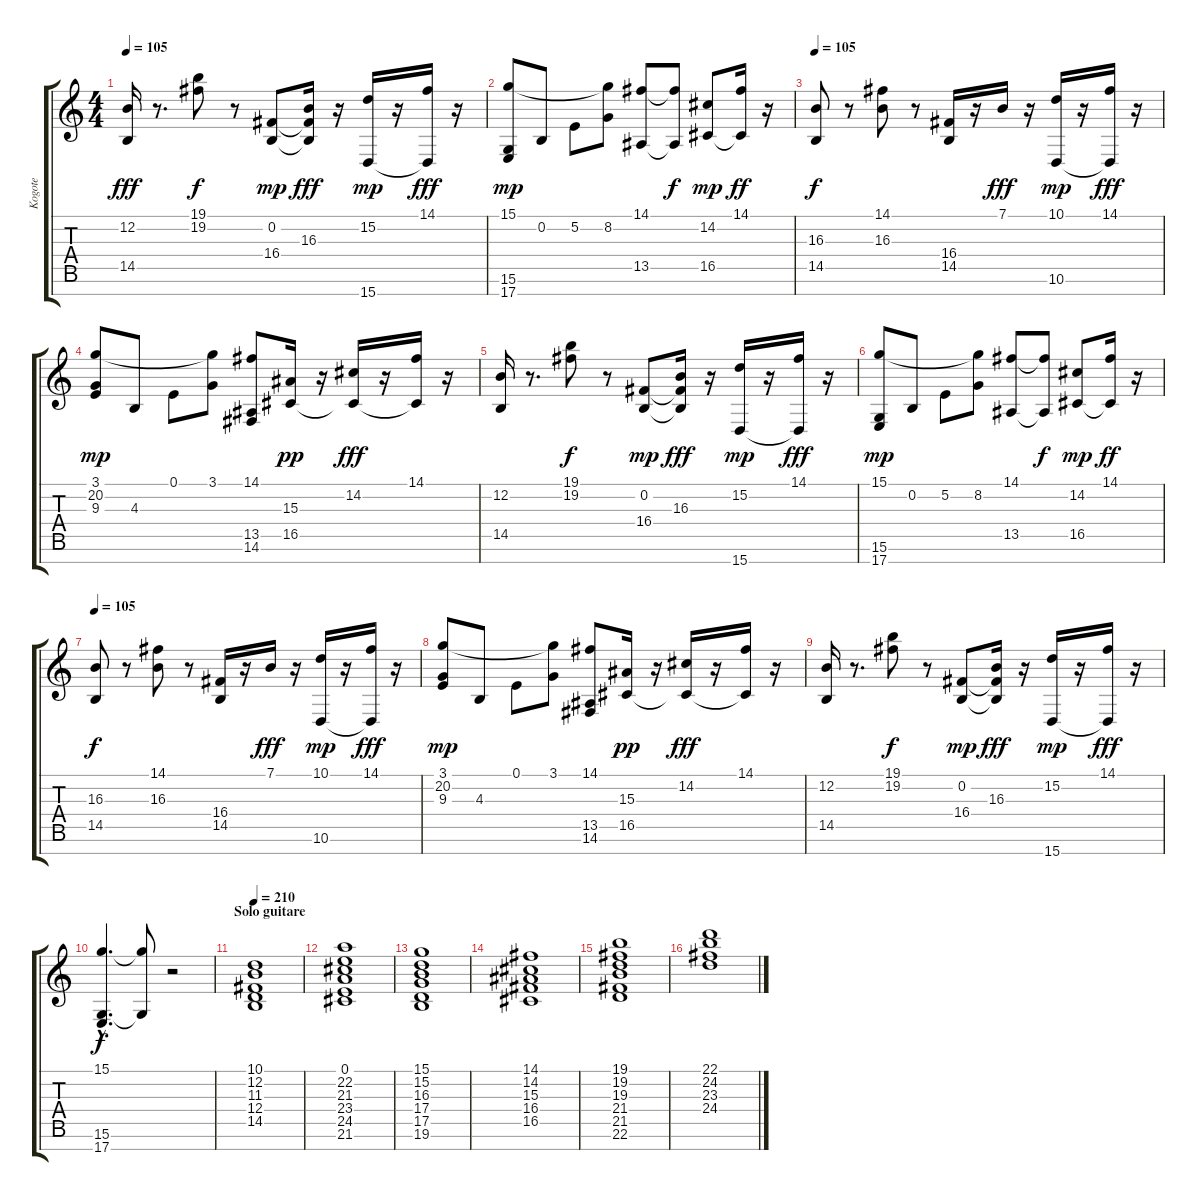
\track ("Kogote" "Kogote") {instrument drawbarorgan}
\staff {score tabs}
\tuning (E4 B3 G3 D3 A2 E2 B1) {hide}
\ts (4 4)
\tempo 105
\clef g2
\ks c
(12.2 14.5).16{dy fff} r.8{d} (19.1 19.2).8{dy f} r.8 (0.2 16.4).8{dy mp} (0.2{t} 16.3 16.4{t}).16{dy fff} r.16 (15.2 15.7).16{dy mp} r.16 (14.1 15.7{t}).16{dy fff} r.16 |
(15.1 15.6 17.7).8{dy mp} 0.2.8 5.2.8 (15.1{t} 8.2).8 (14.1 13.5).8 (14.1{t} 13.5{t}).8{dy f} (14.2 16.5).8{dy mp} (14.1 16.5{t}).16{dy ff} r.16 |
\tempo 105
(16.3 14.5).8{dy f} r.8 (14.1 16.3).8 r.8 (16.4 14.5).16 r.16 7.1.16{dy fff} r.16 (10.1 10.6).16{dy mp} r.16 (14.1 10.6{t}).16{dy fff} r.16 |
(3.1 20.2 9.3).8{dy mp} 4.3.8 0.1.8 (3.1 20.2{t}).8 (14.1 13.5 14.6).8 (15.3 16.5).16{dy pp} r.16 (14.2 16.5{t}).16{dy fff} r.16 (14.1 16.5{t}).16 r.16 |
(12.2 14.5).16 r.8{d} (19.1 19.2).8{dy f} r.8 (0.2 16.4).8{dy mp} (0.2{t} 16.3 16.4{t}).16{dy fff} r.16 (15.2 15.7).16{dy mp} r.16 (14.1 15.7{t}).16{dy fff} r.16 |
(15.1 15.6 17.7).8{dy mp} 0.2.8 5.2.8 (15.1{t} 8.2).8 (14.1 13.5).8 (14.1{t} 13.5{t}).8{dy f} (14.2 16.5).8{dy mp} (14.1 16.5{t}).16{dy ff} r.16 |
\tempo 105
(16.3 14.5).8{dy f} r.8 (14.1 16.3).8 r.8 (16.4 14.5).16 r.16 7.1.16{dy fff} r.16 (10.1 10.6).16{dy mp} r.16 (14.1 10.6{t}).16{dy fff} r.16 |
(3.1 20.2 9.3).8{dy mp} 4.3.8 0.1.8 (3.1 20.2{t}).8 (14.1 13.5 14.6).8 (15.3 16.5).16{dy pp} r.16 (14.2 16.5{t}).16{dy fff} r.16 (14.1 16.5{t}).16 r.16 |
(12.2 14.5).16 r.8{d} (19.1 19.2).8{dy f} r.8 (0.2 16.4).8{dy mp} (0.2{t} 16.3 16.4{t}).16{dy fff} r.16 (15.2 15.7).16{dy mp} r.16 (14.1 15.7{t}).16{dy fff} r.16 |
(15.1{hac} 15.6{hac} 17.7{hac}).4{d dy f} (15.1{t} 15.6{t}).8 r.2 |
\section ("" "Solo guitare")
\tempo 210
(10.1 12.2 11.3 12.4 14.5).1{volume 7 instrument stringensemble1} |
(0.1 22.2 21.3 23.4 24.5 21.6).1 |
(15.1 15.2 16.3 17.4 17.5 19.6).1 |
(14.1 14.2 15.3 16.4 16.5).1 |
(19.1 19.2 19.3 21.4 21.5 22.6).1 |
(22.1 24.2 23.3 24.4).1
